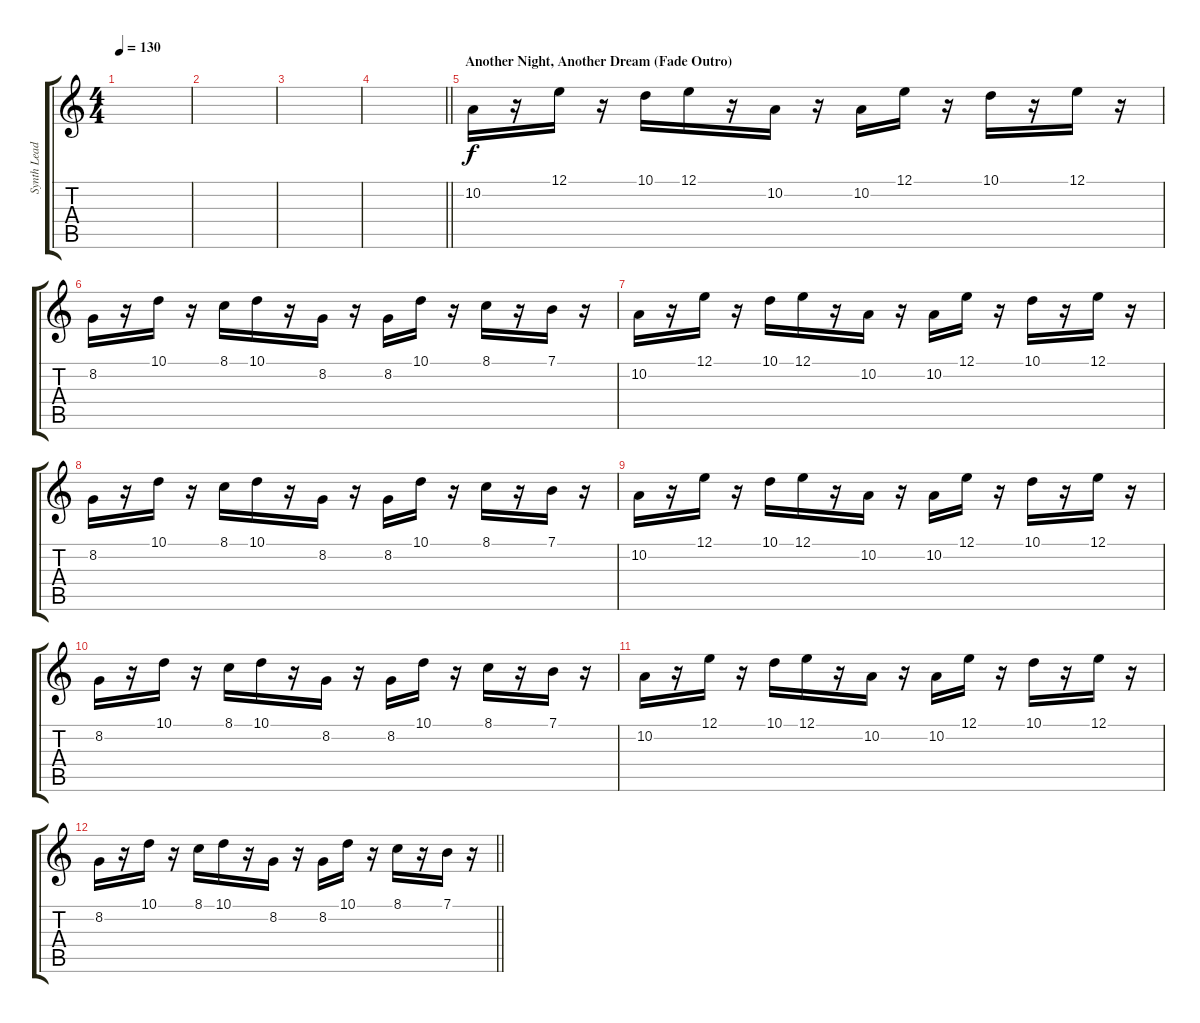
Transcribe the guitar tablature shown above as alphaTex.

\track ("Synth Lead" "Synth Lead") {instrument lead2sawtooth}
\staff {score tabs}
\tuning (E4 B3 G3 D3 A2 E2) {hide}
\ts (4 4)
\tempo 130
\clef g2
\ks c
|
|
|
\barLineRight lightlight
|
\section ("" "Another Night, Another Dream (Fade Outro)")
10.2.16{balance 16} r.16 12.1.16 r.16 10.1.16 12.1.16 r.16 10.2.16 r.16 10.2.16 12.1.16 r.16 10.1.16 r.16 12.1.16 r.16 |
8.2.16{balance 0} r.16 10.1.16 r.16 8.1.16 10.1.16 r.16 8.2.16 r.16 8.2.16 10.1.16 r.16 8.1.16 r.16 7.1.16 r.16 |
10.2.16{balance 16} r.16 12.1.16 r.16 10.1.16 12.1.16 r.16 10.2.16 r.16 10.2.16 12.1.16 r.16 10.1.16 r.16 12.1.16 r.16 |
8.2.16{balance 0} r.16 10.1.16 r.16 8.1.16 10.1.16 r.16 8.2.16 r.16 8.2.16 10.1.16 r.16 8.1.16 r.16 7.1.16 r.16 |
10.2.16{balance 16} r.16 12.1.16 r.16 10.1.16 12.1.16 r.16 10.2.16 r.16 10.2.16 12.1.16 r.16 10.1.16 r.16 12.1.16 r.16 |
8.2.16{balance 0} r.16 10.1.16 r.16 8.1.16 10.1.16 r.16 8.2.16 r.16 8.2.16 10.1.16 r.16 8.1.16 r.16 7.1.16 r.16 |
10.2.16{balance 16} r.16 12.1.16 r.16 10.1.16 12.1.16 r.16 10.2.16 r.16 10.2.16 12.1.16 r.16 10.1.16 r.16 12.1.16 r.16 |
\barLineRight lightlight
8.2.16{balance 0} r.16 10.1.16 r.16 8.1.16 10.1.16 r.16 8.2.16 r.16 8.2.16 10.1.16 r.16 8.1.16 r.16 7.1.16 r.16
